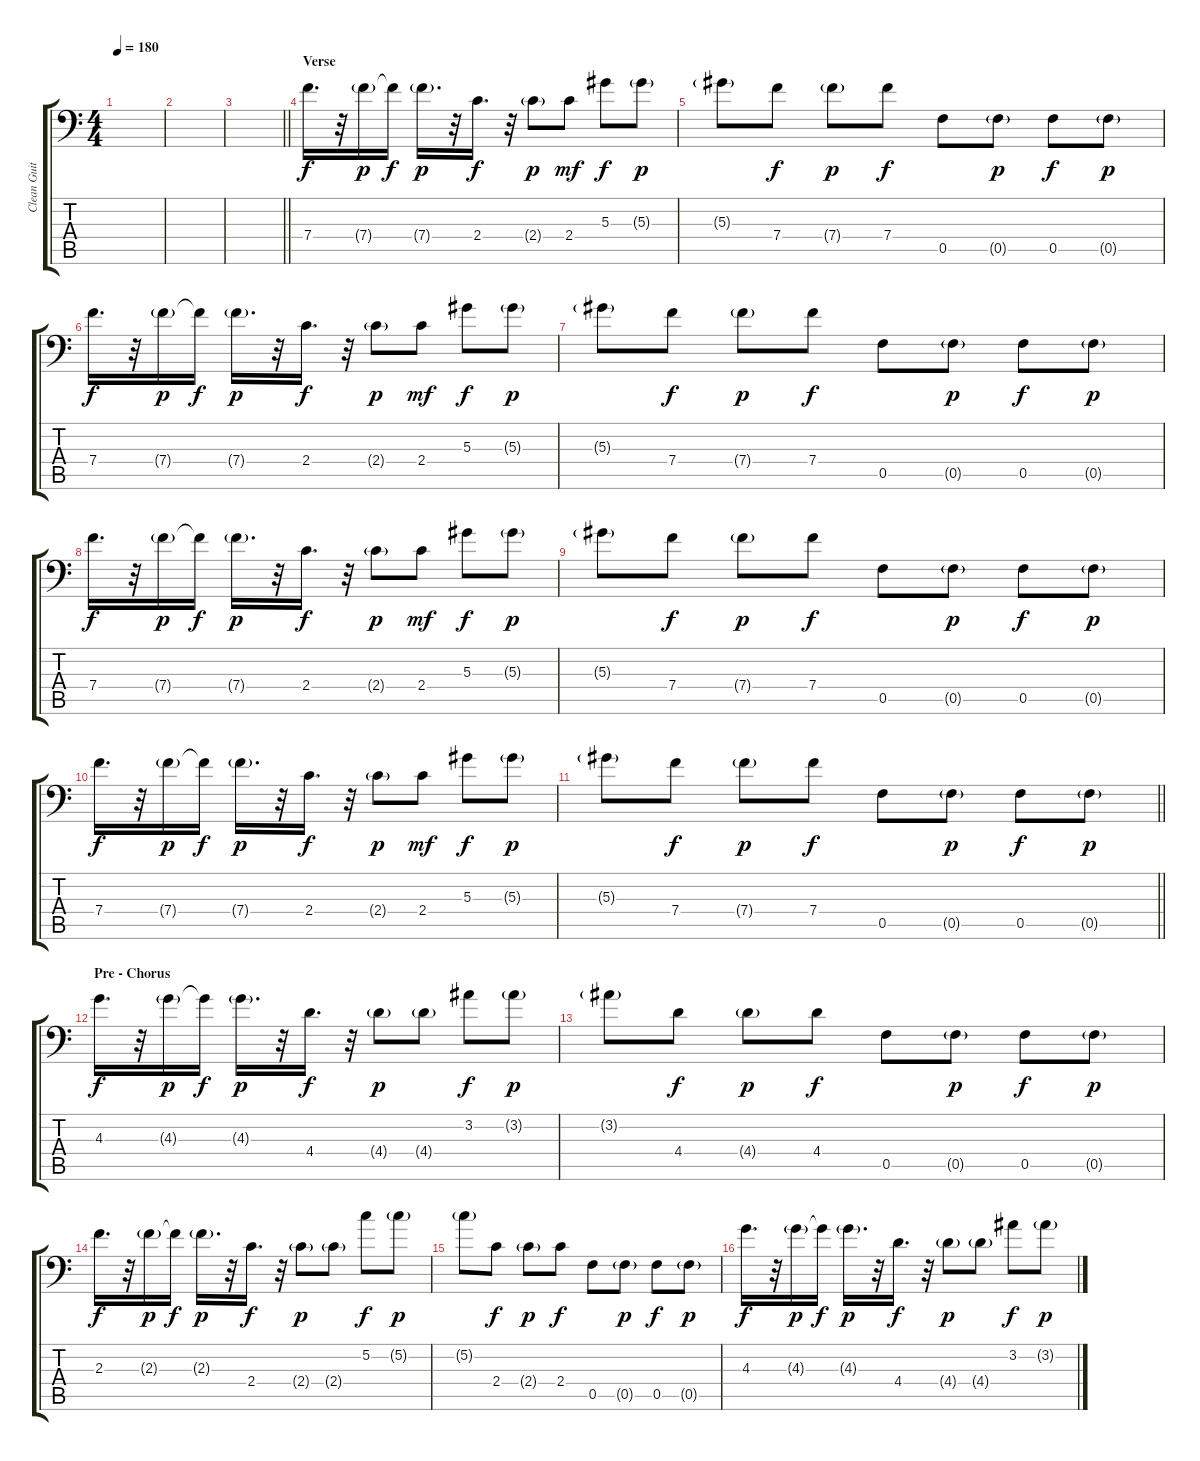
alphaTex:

\track ("Clean Guitar" "Clean Guit") {instrument acousticguitarsteel}
\staff {score tabs}
\tuning (C4 G3 Eb3 Bb2 F2 Bb1) {hide}
\ts (4 4)
\tempo 180
\clef f4
\ks c
|
|
\barLineRight lightlight
|
\section ("" "Verse")
7.4.16{d} r.32 7.4{g}.16{dy p} 7.4{t}.16{dy f} 7.4{g}.16{d dy p} r.32 2.4.16{d dy f} r.32 2.4{g}.8{dy p} 2.4.8{dy mf} 5.3.8{dy f} 5.3{g}.8{dy p} |
5.3{g}.8 7.4.8{dy f} 7.4{g}.8{dy p} 7.4.8{dy f} 0.5.8 0.5{g}.8{dy p} 0.5.8{dy f} 0.5{g}.8{dy p} |
7.4.16{d dy f} r.32 7.4{g}.16{dy p} 7.4{t}.16{dy f} 7.4{g}.16{d dy p} r.32 2.4.16{d dy f} r.32 2.4{g}.8{dy p} 2.4.8{dy mf} 5.3.8{dy f} 5.3{g}.8{dy p} |
5.3{g}.8 7.4.8{dy f} 7.4{g}.8{dy p} 7.4.8{dy f} 0.5.8 0.5{g}.8{dy p} 0.5.8{dy f} 0.5{g}.8{dy p} |
7.4.16{d dy f} r.32 7.4{g}.16{dy p} 7.4{t}.16{dy f} 7.4{g}.16{d dy p} r.32 2.4.16{d dy f} r.32 2.4{g}.8{dy p} 2.4.8{dy mf} 5.3.8{dy f} 5.3{g}.8{dy p} |
5.3{g}.8 7.4.8{dy f} 7.4{g}.8{dy p} 7.4.8{dy f} 0.5.8 0.5{g}.8{dy p} 0.5.8{dy f} 0.5{g}.8{dy p} |
7.4.16{d dy f} r.32 7.4{g}.16{dy p} 7.4{t}.16{dy f} 7.4{g}.16{d dy p} r.32 2.4.16{d dy f} r.32 2.4{g}.8{dy p} 2.4.8{dy mf} 5.3.8{dy f} 5.3{g}.8{dy p} |
\barLineRight lightlight
5.3{g}.8 7.4.8{dy f} 7.4{g}.8{dy p} 7.4.8{dy f} 0.5.8 0.5{g}.8{dy p} 0.5.8{dy f} 0.5{g}.8{dy p} |
\section ("" "Pre - Chorus")
4.3.16{d dy f} r.32 4.3{g}.16{dy p} 4.3{t}.16{dy f} 4.3{g}.16{d dy p} r.32 4.4.16{d dy f} r.32 4.4{g}.8{dy p} 4.4{g}.8 3.2.8{dy f} 3.2{g}.8{dy p} |
3.2{g}.8 4.4.8{dy f} 4.4{g}.8{dy p} 4.4.8{dy f} 0.5.8 0.5{g}.8{dy p} 0.5.8{dy f} 0.5{g}.8{dy p} |
2.3.16{d dy f} r.32 2.3{g}.16{dy p} 2.3{t}.16{dy f} 2.3{g}.16{d dy p} r.32 2.4.16{d dy f} r.32 2.4{g}.8{dy p} 2.4{g}.8 5.2.8{dy f} 5.2{g}.8{dy p} |
5.2{g}.8 2.4.8{dy f} 2.4{g}.8{dy p} 2.4.8{dy f} 0.5.8 0.5{g}.8{dy p} 0.5.8{dy f} 0.5{g}.8{dy p} |
4.3.16{d dy f} r.32 4.3{g}.16{dy p} 4.3{t}.16{dy f} 4.3{g}.16{d dy p} r.32 4.4.16{d dy f} r.32 4.4{g}.8{dy p} 4.4{g}.8 3.2.8{dy f} 3.2{g}.8{dy p}
